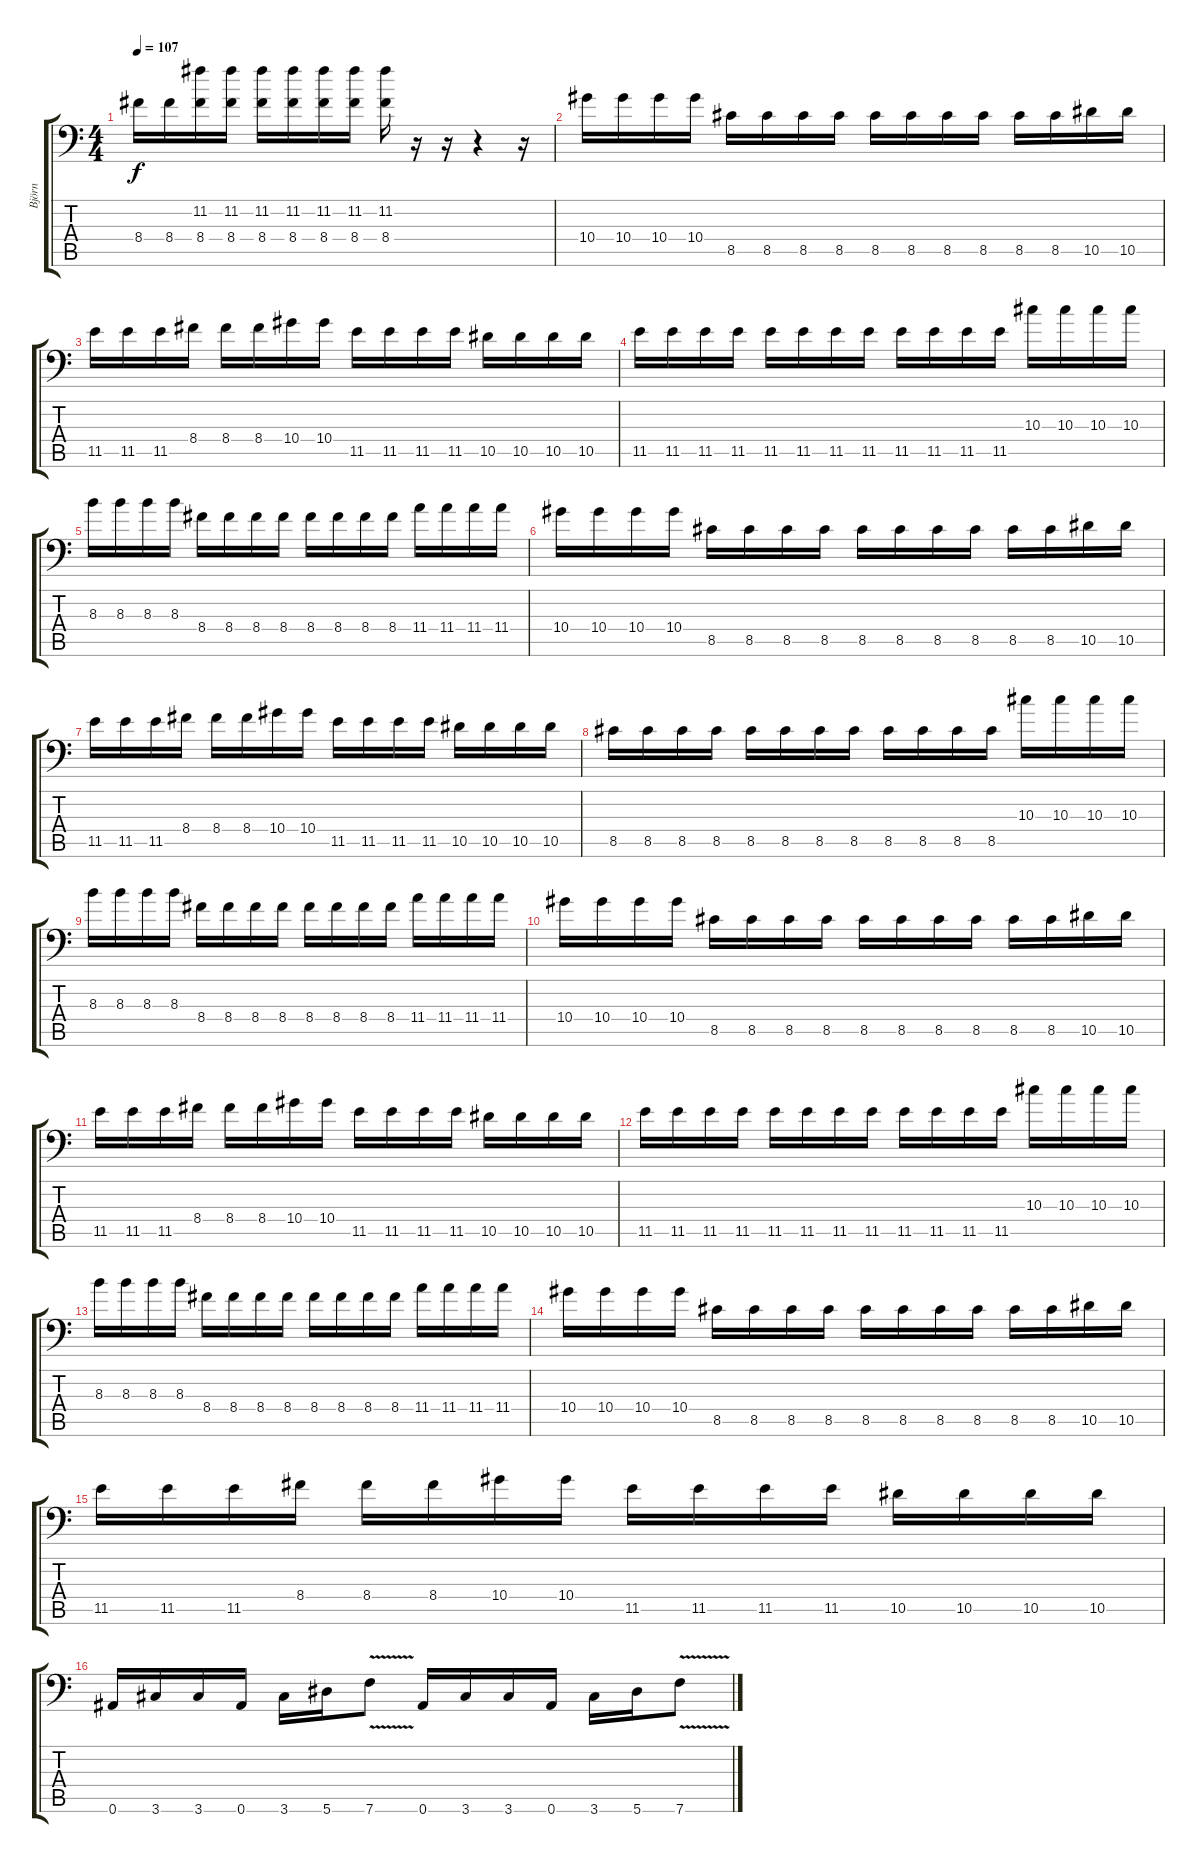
\track ("Björn" "Björn") {instrument distortionguitar}
\staff {score tabs}
\tuning (C4 G3 Eb3 Bb2 F2 Bb1) {hide}
\ts (4 4)
\tempo 107
\clef f4
\ks c
8.4.16{dy f} 8.4.16 (11.2 8.4).16 (11.2 8.4).16 (11.2 8.4).16 (11.2 8.4).16 (11.2 8.4).16 (11.2 8.4).16 (11.2 8.4).16 r.16 r.16 r.4 r.16 |
10.4.16{instrument distortionguitar} 10.4.16 10.4.16 10.4.16 8.5.16 8.5.16 8.5.16 8.5.16 8.5.16 8.5.16 8.5.16 8.5.16 8.5.16 8.5.16 10.5.16 10.5.16 |
11.5.16 11.5.16 11.5.16 8.4.16 8.4.16 8.4.16 10.4.16 10.4.16 11.5.16 11.5.16 11.5.16 11.5.16 10.5.16 10.5.16 10.5.16 10.5.16 |
11.5.16 11.5.16 11.5.16 11.5.16 11.5.16 11.5.16 11.5.16 11.5.16 11.5.16 11.5.16 11.5.16 11.5.16 10.3.16 10.3.16 10.3.16 10.3.16 |
8.3.16 8.3.16 8.3.16 8.3.16 8.4.16 8.4.16 8.4.16 8.4.16 8.4.16 8.4.16 8.4.16 8.4.16 11.4.16 11.4.16 11.4.16 11.4.16 |
10.4.16 10.4.16 10.4.16 10.4.16 8.5.16 8.5.16 8.5.16 8.5.16 8.5.16 8.5.16 8.5.16 8.5.16 8.5.16 8.5.16 10.5.16 10.5.16 |
11.5.16 11.5.16 11.5.16 8.4.16 8.4.16 8.4.16 10.4.16 10.4.16 11.5.16 11.5.16 11.5.16 11.5.16 10.5.16 10.5.16 10.5.16 10.5.16 |
8.5.16{instrument distortionguitar} 8.5.16 8.5.16 8.5.16 8.5.16 8.5.16 8.5.16 8.5.16 8.5.16 8.5.16 8.5.16 8.5.16 10.3.16 10.3.16 10.3.16 10.3.16 |
8.3.16 8.3.16 8.3.16 8.3.16 8.4.16 8.4.16 8.4.16 8.4.16 8.4.16 8.4.16 8.4.16 8.4.16 11.4.16 11.4.16 11.4.16 11.4.16 |
10.4.16 10.4.16 10.4.16 10.4.16 8.5.16 8.5.16 8.5.16 8.5.16 8.5.16 8.5.16 8.5.16 8.5.16 8.5.16 8.5.16 10.5.16 10.5.16 |
11.5.16 11.5.16 11.5.16 8.4.16 8.4.16 8.4.16 10.4.16 10.4.16 11.5.16 11.5.16 11.5.16 11.5.16 10.5.16 10.5.16 10.5.16 10.5.16 |
11.5.16 11.5.16 11.5.16 11.5.16 11.5.16 11.5.16 11.5.16 11.5.16 11.5.16 11.5.16 11.5.16 11.5.16 10.3.16 10.3.16 10.3.16 10.3.16 |
8.3.16 8.3.16 8.3.16 8.3.16 8.4.16 8.4.16 8.4.16 8.4.16 8.4.16 8.4.16 8.4.16 8.4.16 11.4.16 11.4.16 11.4.16 11.4.16 |
10.4.16 10.4.16 10.4.16 10.4.16 8.5.16 8.5.16 8.5.16 8.5.16 8.5.16 8.5.16 8.5.16 8.5.16 8.5.16 8.5.16 10.5.16 10.5.16 |
11.5.16 11.5.16 11.5.16 8.4.16 8.4.16 8.4.16 10.4.16 10.4.16 11.5.16 11.5.16 11.5.16 11.5.16 10.5.16 10.5.16 10.5.16 10.5.16 |
0.6.16 3.6.16 3.6.16 0.6.16 3.6.16 5.6.16 7.6{v}.8 0.6.16 3.6.16 3.6.16 0.6.16 3.6.16 5.6.16 7.6{v}.8
